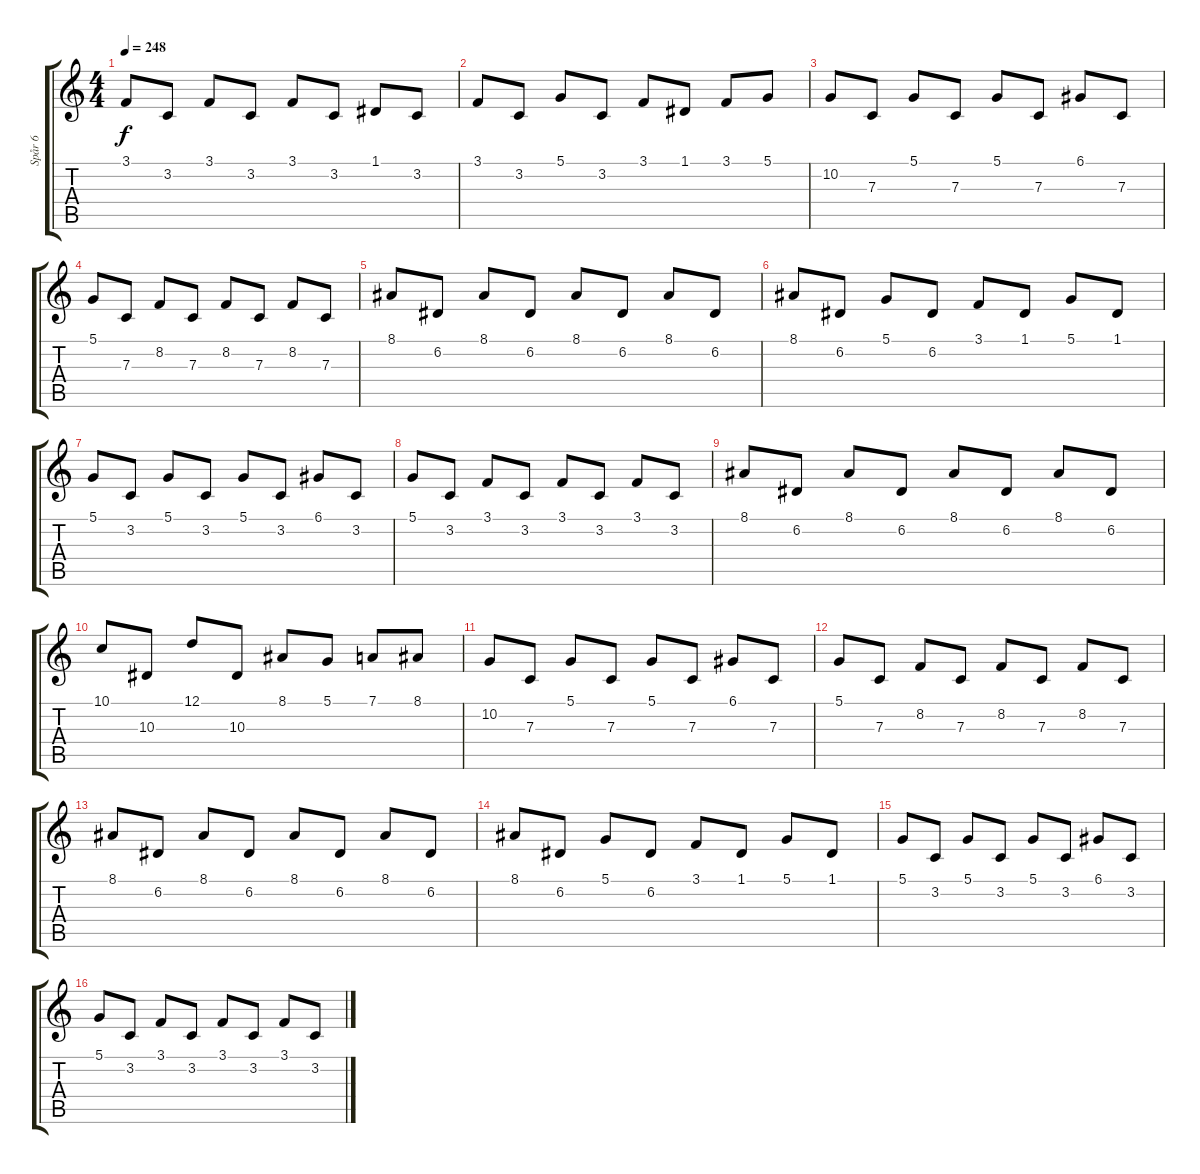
\track ("Spår 6" "Spår 6") {instrument lead2sawtooth}
\staff {score tabs}
\tuning (D4 A3 F3 C3 G2 C2) {hide}
\ts (4 4)
\tempo 248
\clef g2
\ks c
3.1.8{dy f} 3.2.8 3.1.8 3.2.8 3.1.8 3.2.8 1.1.8 3.2.8 |
3.1.8 3.2.8 5.1.8 3.2.8 3.1.8 1.1.8 3.1.8 5.1.8 |
10.2.8 7.3.8 5.1.8 7.3.8 5.1.8 7.3.8 6.1.8 7.3.8 |
5.1.8 7.3.8 8.2.8 7.3.8 8.2.8 7.3.8 8.2.8 7.3.8 |
8.1.8 6.2.8 8.1.8 6.2.8 8.1.8 6.2.8 8.1.8 6.2.8 |
8.1.8 6.2.8 5.1.8 6.2.8 3.1.8 1.1.8 5.1.8 1.1.8 |
5.1.8 3.2.8 5.1.8 3.2.8 5.1.8 3.2.8 6.1.8 3.2.8 |
5.1.8 3.2.8 3.1.8 3.2.8 3.1.8 3.2.8 3.1.8 3.2.8 |
8.1.8 6.2.8 8.1.8 6.2.8 8.1.8 6.2.8 8.1.8 6.2.8 |
10.1.8 10.3.8 12.1.8 10.3.8 8.1.8 5.1.8 7.1.8 8.1.8 |
10.2.8 7.3.8 5.1.8 7.3.8 5.1.8 7.3.8 6.1.8 7.3.8 |
5.1.8 7.3.8 8.2.8 7.3.8 8.2.8 7.3.8 8.2.8 7.3.8 |
8.1.8 6.2.8 8.1.8 6.2.8 8.1.8 6.2.8 8.1.8 6.2.8 |
8.1.8 6.2.8 5.1.8 6.2.8 3.1.8 1.1.8 5.1.8 1.1.8 |
5.1.8 3.2.8 5.1.8 3.2.8 5.1.8 3.2.8 6.1.8 3.2.8 |
5.1.8 3.2.8 3.1.8 3.2.8 3.1.8 3.2.8 3.1.8 3.2.8
